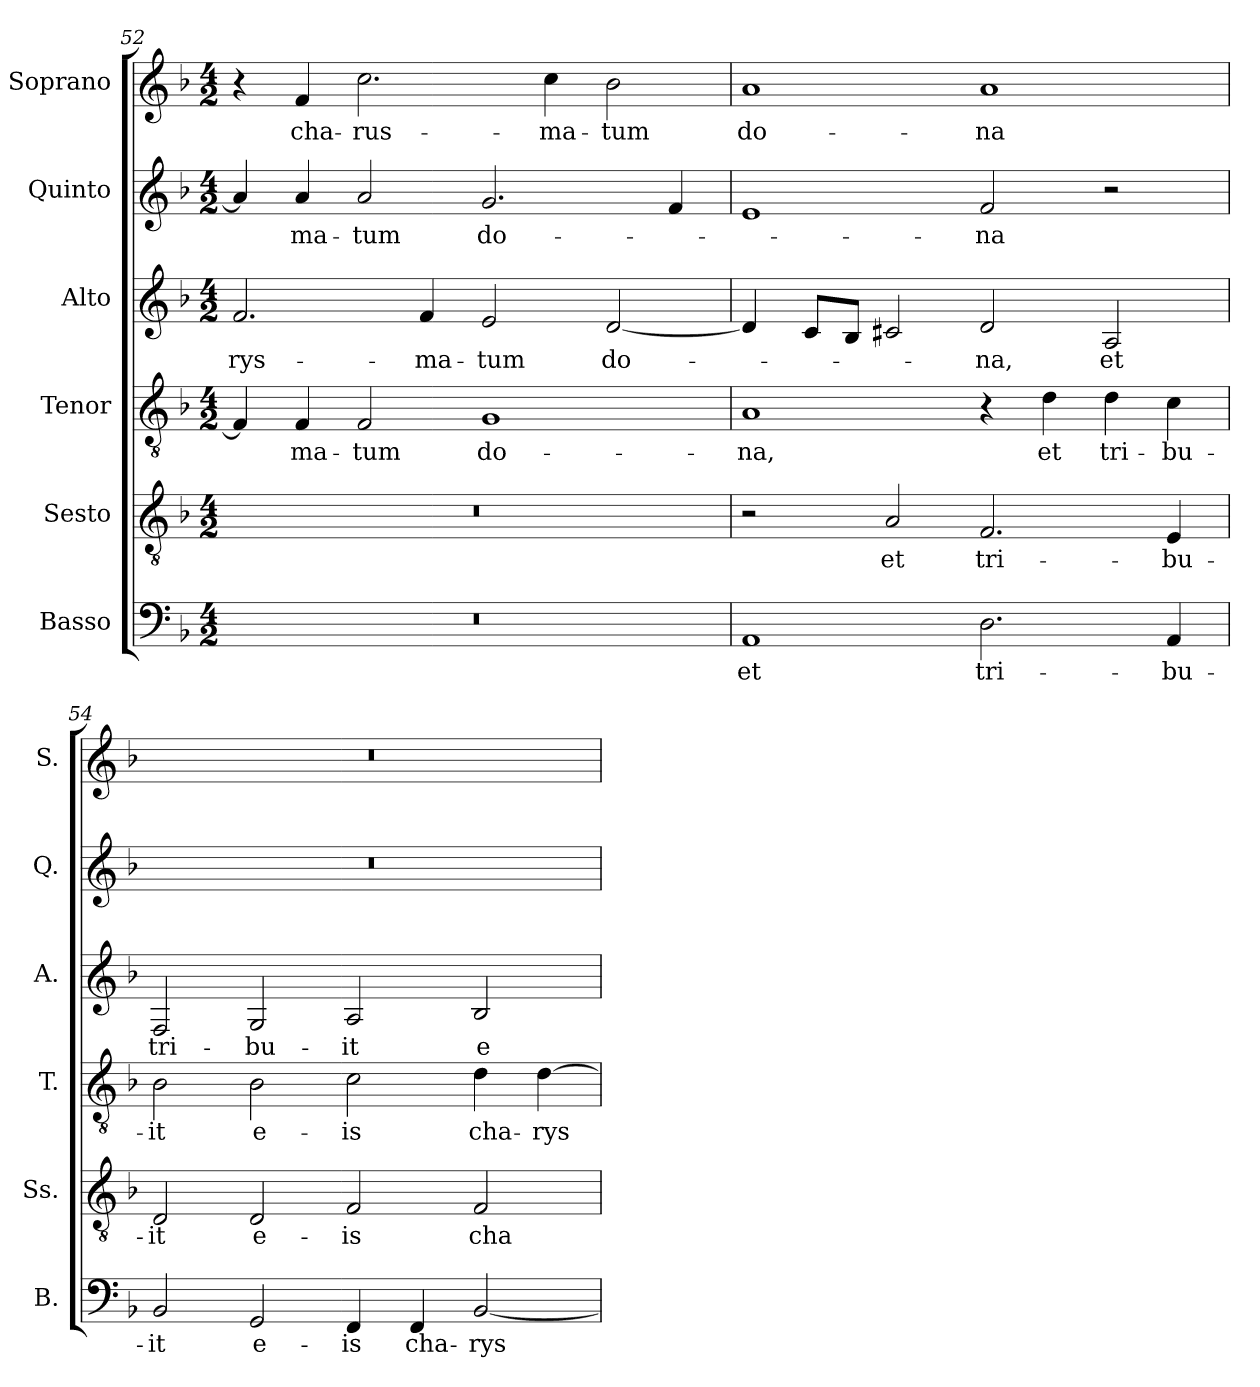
**kern	**text	**kern	**text	**kern	**text	**kern	**text	**kern	**text	**kern	**text
*part6	*part6	*part5	*part5	*part4	*part4	*part3	*part3	*part2	*part2	*part1	*part1
*staff6	*staff6	*staff5	*staff5	*staff4	*staff4	*staff3	*staff3	*staff2	*staff2	*staff1	*staff1
*I"Basso	*	*I"Sesto	*	*I"Tenor	*	*I"Alto	*	*I"Quinto	*	*I"Soprano	*
*I'B.	*	*I'Ss.	*	*I'T.	*	*I'A.	*	*I'Q.	*	*I'S.	*
*clefF4	*	*clefGv2	*	*clefGv2	*	*clefG2	*	*clefG2	*	*clefG2	*
*	*	*ITrd7c12	*	*ITrd7c12	*	*	*	*	*	*	*
*k[b-]	*	*k[b-]	*	*k[b-]	*	*k[b-]	*	*k[b-]	*	*k[b-]	*
*F:	*	*F:	*	*F:	*	*F:	*	*F:	*	*F:	*
*M4/2	*	*M4/2	*	*M4/2	*	*M4/2	*	*M4/2	*	*M4/2	*
=52	=52	=52	=52	=52	=52	=52	=52	=52	=52	=52	=52
!LO:N:vis=1	!	!LO:N:vis=1	!	!	!	!	!	!	!	!	!
!	!	!	!	!	!	!	!LO:LY:b:color=#000000	!	!	!	!
0r	.	0r	.	4FFi/]	.	2.fi/	-rys-	4ai/]	.	4r	.
!	!	!	!	!	!LO:LY:b:color=#000000	!	!	!	!	!	!
!	!	!	!	!	!	!	!	!	!LO:LY:b:color=#000000	!	!
!	!	!	!	!	!	!	!	!	!	!	!LO:LY:b:color=#000000
.	.	.	.	4FFi/	-ma-	.	.	4ai/	-ma-	4fi/	cha-
!	!	!	!	!	!LO:LY:b:color=#000000	!	!	!	!	!	!
!	!	!	!	!	!	!	!	!	!LO:LY:b:color=#000000	!	!
!	!	!	!	!	!	!	!	!	!	!	!LO:LY:b:color=#000000
.	.	.	.	2FFi/	-tum	.	.	2ai/	-tum	2.cci\	-rus-
!	!	!	!	!	!	!	!LO:LY:b:color=#000000	!	!	!	!
.	.	.	.	.	.	4fi/	-ma-	.	.	.	.
!	!	!	!	!	!LO:LY:b:color=#000000	!	!	!	!	!	!
!	!	!	!	!	!	!	!LO:LY:b:color=#000000	!	!	!	!
!	!	!	!	!	!	!	!	!	!LO:LY:b:color=#000000	!	!
.	.	.	.	1GGi	do-	2ei/	-tum	2.gi/	do-	.	.
!	!	!	!	!	!	!	!	!	!	!	!LO:LY:b:color=#000000
.	.	.	.	.	.	.	.	.	.	4cci\	-ma-
!	!	!	!	!	!	!	!LO:LY:b:color=#000000	!	!	!	!
!	!	!	!	!	!	!	!	!	!	!	!LO:LY:b:color=#000000
.	.	.	.	.	.	[2di/	do-	.	.	2b-i\	-tum
.	.	.	.	.	.	.	.	4fi/	.	.	.
=53	=53	=53	=53	=53	=53	=53	=53	=53	=53	=53	=53
!	!LO:LY:b:color=#000000	!	!	!	!	!	!	!	!	!	!
!	!	!	!	!	!LO:LY:b:color=#000000	!	!	!	!	!	!
!	!	!	!	!	!	!	!	!	!	!	!LO:LY:b:color=#000000
1AAi	et	2r	.	1AAi	-na,	4di/]	.	1ei	.	1ai	do-
.	.	.	.	.	.	8ci/L	.	.	.	.	.
.	.	.	.	.	.	8B-i/J	.	.	.	.	.
!	!	!	!LO:LY:b:color=#000000	!	!	!	!	!	!	!	!
.	.	2AAi/	et	.	.	2c#Xi/	.	.	.	.	.
!	!LO:LY:b:color=#000000	!	!	!	!	!	!	!	!	!	!
!	!	!	!LO:LY:b:color=#000000	!	!	!	!	!	!	!	!
!	!	!	!	!	!	!	!LO:LY:b:color=#000000	!	!	!	!
!	!	!	!	!	!	!	!	!	!LO:LY:b:color=#000000	!	!
!	!	!	!	!	!	!	!	!	!	!	!LO:LY:b:color=#000000
2.Di\	tri-	2.FFi/	tri-	4r	.	2di/	-na,	2fi/	-na	1ai	-na
!	!	!	!	!	!LO:LY:b:color=#000000	!	!	!	!	!	!
.	.	.	.	4Di\	et	.	.	.	.	.	.
!	!	!	!	!	!LO:LY:b:color=#000000	!	!	!	!	!	!
!	!	!	!	!	!	!	!LO:LY:b:color=#000000	!	!	!	!
.	.	.	.	4Di\	tri-	2Ai/	et	2r	.	.	.
!	!LO:LY:b:color=#000000	!	!	!	!	!	!	!	!	!	!
!	!	!	!LO:LY:b:color=#000000	!	!	!	!	!	!	!	!
!	!	!	!	!	!LO:LY:b:color=#000000	!	!	!	!	!	!
4AAi/	-bu-	4EEi/	-bu-	4Ci\	-bu-	.	.	.	.	.	.
=54	=54	=54	=54	=54	=54	=54	=54	=54	=54	=54	=54
!	!LO:LY:b:color=#000000	!	!	!	!	!	!	!	!	!	!
!	!	!	!LO:LY:b:color=#000000	!	!	!	!	!	!	!	!
!	!	!	!	!	!LO:LY:b:color=#000000	!	!	!	!	!	!
!	!	!	!	!	!	!	!LO:LY:b:color=#000000	!LO:N:vis=1	!	!LO:N:vis=1	!
2BB-i/	-it	2DDi/	-it	2BB-i\	-it	2Fi/	tri-	0r	.	0r	.
!	!LO:LY:b:color=#000000	!	!	!	!	!	!	!	!	!	!
!	!	!	!LO:LY:b:color=#000000	!	!	!	!	!	!	!	!
!	!	!	!	!	!LO:LY:b:color=#000000	!	!	!	!	!	!
!	!	!	!	!	!	!	!LO:LY:b:color=#000000	!	!	!	!
2GGi/	e-	2DDi/	e-	2BB-i\	e-	2Gi/	-bu-	.	.	.	.
!	!LO:LY:b:color=#000000	!	!	!	!	!	!	!	!	!	!
!	!	!	!LO:LY:b:color=#000000	!	!	!	!	!	!	!	!
!	!	!	!	!	!LO:LY:b:color=#000000	!	!	!	!	!	!
!	!	!	!	!	!	!	!LO:LY:b:color=#000000	!	!	!	!
4FFi/	-is	2FFi/	-is	2Ci\	-is	2Ai/	-it	.	.	.	.
!	!LO:LY:b:color=#000000	!	!	!	!	!	!	!	!	!	!
4FFi/	cha-	.	.	.	.	.	.	.	.	.	.
!	!LO:LY:b:color=#000000	!	!	!	!	!	!	!	!	!	!
!	!	!	!LO:LY:b:color=#000000	!	!	!	!	!	!	!	!
!	!	!	!	!	!LO:LY:b:color=#000000	!	!	!	!	!	!
!	!	!	!	!	!	!	!LO:LY:b:color=#000000	!	!	!	!
[2BB-i/	-rys-	2FFi/	cha-	4Di\	cha-	2B-i/	e-	.	.	.	.
!	!	!	!	!	!LO:LY:b:color=#000000	!	!	!	!	!	!
.	.	.	.	[4Di\	-rys-	.	.	.	.	.	.
=	=	=	=	=	=	=	=	=	=	=	=
*-	*-	*-	*-	*-	*-	*-	*-	*-	*-	*-	*-
